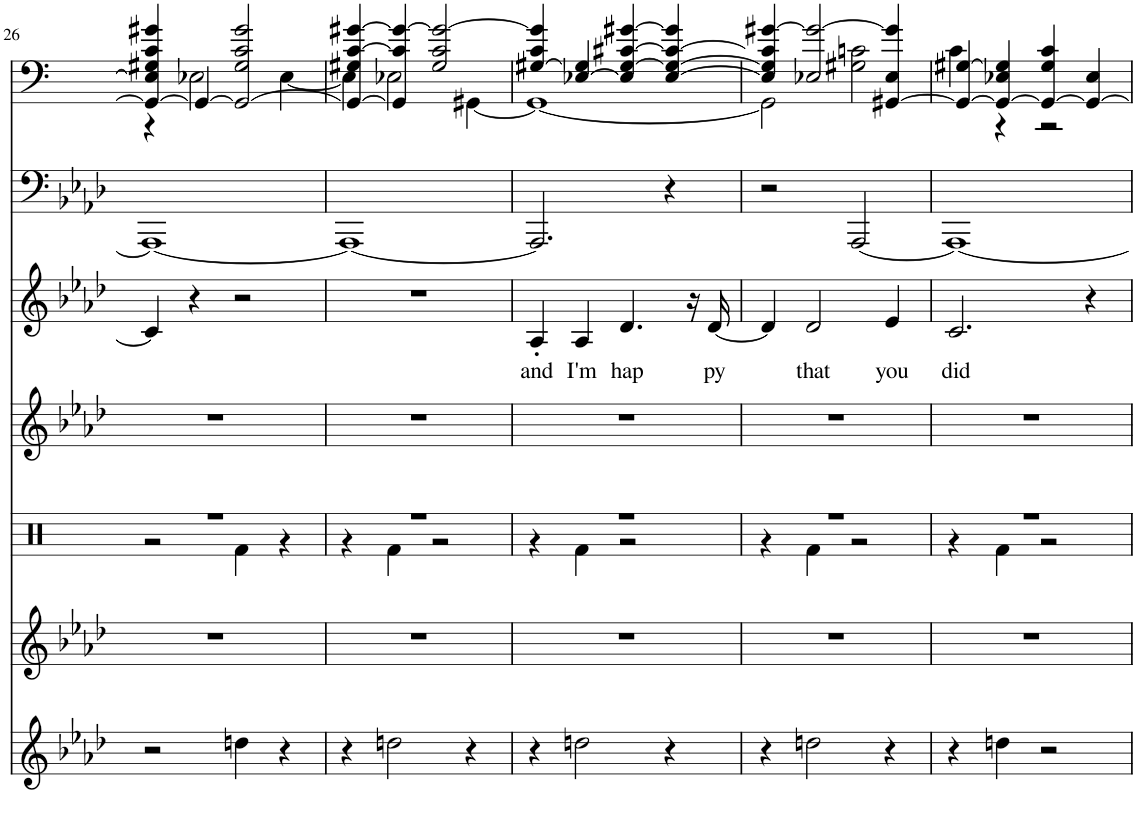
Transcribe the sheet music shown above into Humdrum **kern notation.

**kern	**kern	**kern	**kern	**kern	**text	**kern	**kern
*part7	*part6	*part5	*part4	*part3	*part3	*part2	*part1
*staff7	*staff6	*staff5	*staff4	*staff3	*staff3	*staff2	*staff1
*I"Taiko Drum	*I"Woodblock	*I"Percussion	*I"Overdrive Gtr	*I"Tenor Sax	*	*I"Fingered Bass	*I"Clean Guitar, untitled
*	*I'Wd Bl	*	*	*I'T Sax	*	*	*
!!LO:PB:g=z
*clefG2	*clefG2	*clefX	*clefG2	*clefG2	*	*clefF4	*clefF4
*	*	*	*	*Trd8c14	*	*	*
*k[b-e-a-d-]	*k[b-e-a-d-]	*k[]	*k[b-e-a-d-]	*k[b-e-a-d-]	*	*k[b-e-a-d-]	*k[b-e-a-d-]
*M4/4	*M4/4	*M4/4	*M4/4	*M4/4	*	*M4/4	*M4/4
=26	=26	=26	=26	=26	=26	=26	=26
*	*	*^	*	*	*	*	*^
2r	1r	1r	2r	1r	4c/]	.	1AAA-_	4GG#/_ 4E-/] 4G#X/ 4c/ 4g#X/	4r
.	.	.	.	.	4r	.	.	4GG#/_	2E-X\
4ddn\	.	.	4Rf\	.	2r	.	.	2GG#/_ 2G#/ 2c/ 2g#/	.
4r	.	.	4r	.	.	.	.	.	[4E-\
=27	=27	=27	=27	=27	=27	=27	=27	=27	=27
4r	1r	1r	4r	1r	1r	.	1AAA-_	4GG#/_ 4G#X/ [4c/ [4g#X/	4E-\]
2ddn\	.	.	4Rf\	.	.	.	.	4GG#/] 4c/] 4g#/_	2E-X\
.	.	.	2r	.	.	.	.	2G#/ 2c/ 2g#/_	.
4r	.	.	.	.	.	.	.	.	[4GG#X\
=28	=28	=28	=28	=28	=28	=28	=28	=28	=28
!	!	!	!	!	!	!LO:LY:b	!	!	!
4r	1r	1r	4r	1r	4A-'/	and	2.AAA-/]	[4G#X/ 4c/ 4g#/]	1GG#_
!	!	!	!	!	!	!LO:LY:b	!	!	!
2ddn\	.	.	4Rf\	.	4A-/	I'm	.	[4E-X/ 4G#/]	.
!	!	!	!	!	!	!LO:LY:b	!	!	!
.	.	.	2r	.	4.d-/	hap	.	4E-/] [4G#/ [4c#X/ [4g#X/	.
4r	.	.	.	.	.	.	4r	[4E-/ 4G#/_ 4c#/_ 4g#/]	.
.	.	.	.	.	16r	.	.	.	.
!	!	!	!	!	!	!LO:LY:b	!	!	!
.	.	.	.	.	[16d-/	py	.	.	.
=29	=29	=29	=29	=29	=29	=29	=29	=29	=29
4r	1r	1r	4r	1r	4d-/]	.	2r	4E-/] 4G#/] 4c#/] [4g#X/	2GG#\]
!	!	!	!	!	!	!LO:LY:b	!	!	!
2ddn\	.	.	4Rf\	.	2d-/	that	.	2E-X/ 2g#/_	.
.	.	.	2r	.	.	.	[2AAA-/	.	2G#X\ 2cn\
!	!	!	!	!	!	!LO:LY:b	!	!	!
4r	.	.	.	.	4e-/	you	.	[4GG#X/ 4E-/ 4g#/]	.
=30	=30	=30	=30	=30	=30	=30	=30	=30	=30
!	!	!	!	!	!	!LO:LY:b	!	!	!
4r	1r	1r	4r	1r	2.c/	did	1AAA-_	4GG#/_ [4G#X/	4c\
4ddn\	.	.	4Rf\	.	.	.	.	4GG#/_ 4E-X/ 4G#/]	4r
2r	.	.	2r	.	.	.	.	4GG#/_ 4G#/ 4c/	2r
.	.	.	.	.	4r	.	.	4GG#/_ 4E-/	.
*	*	*v	*v	*	*	*	*	*v	*v
=	=	=	=	=	=	=	=
*-	*-	*-	*-	*-	*-	*-	*-
